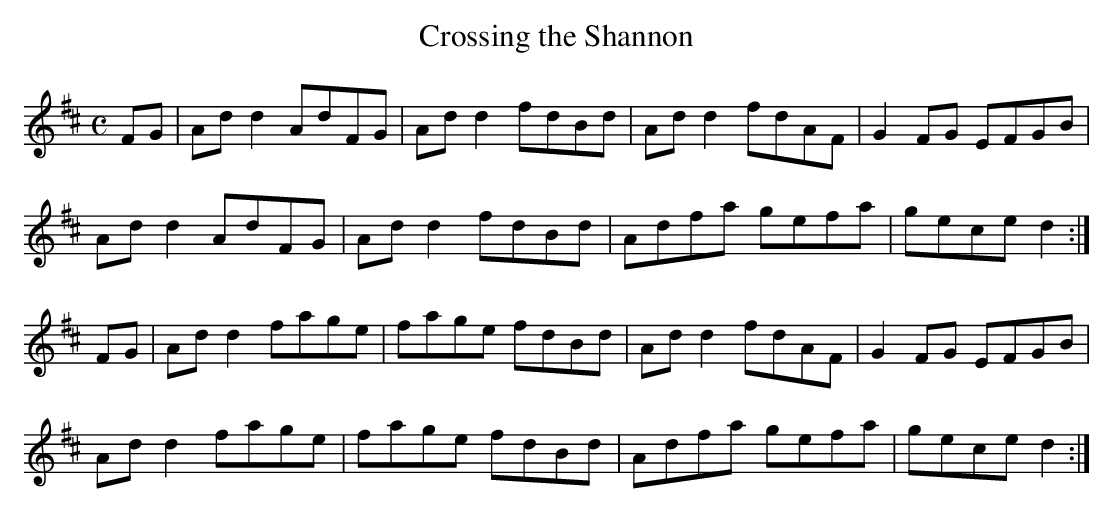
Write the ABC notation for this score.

X:1
T:Crossing the Shannon
M:C
L:1/8
K:D Major
FG|Add2 AdFG|Add2 fdBd|Add2 fdAF|G2FG EFGB|!
Add2 AdFG|Add2 fdBd|Adfa gefa|gece d2:|!
FG|Add2 fage|fage fdBd|Add2 fdAF|G2FG EFGB|!
Add2 fage|fage fdBd|Adfa gefa|gece d2:|!
